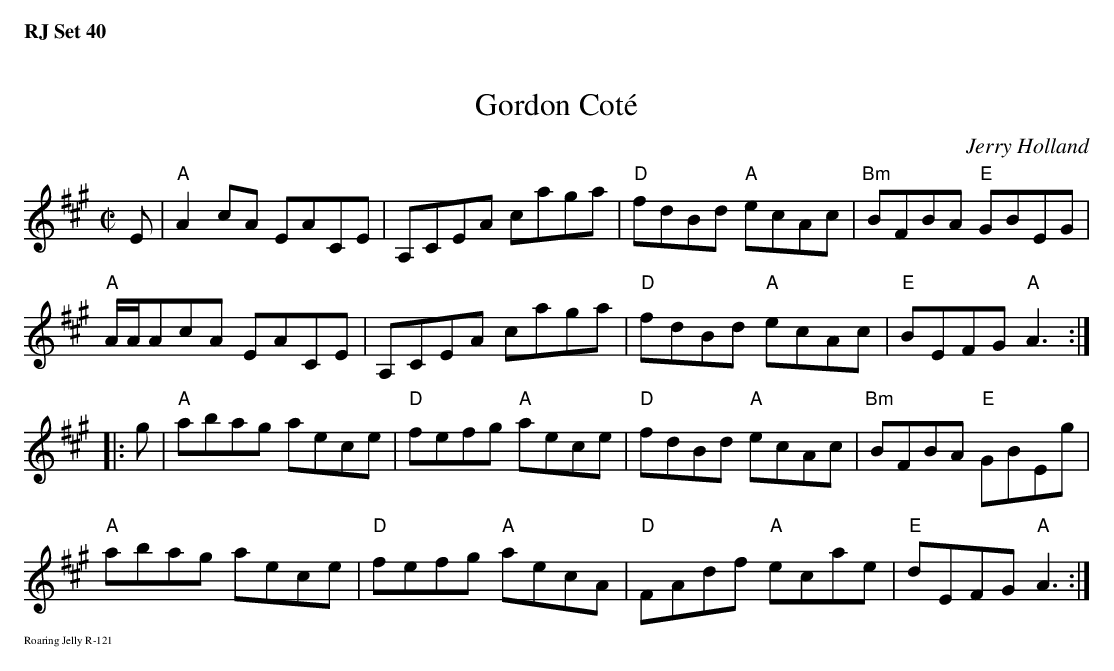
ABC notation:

X:1
T: Gordon Cot\'e
C: Jerry Holland
M: C|
K: A
E| "A"A2cA    EACE| A,CEA caga| "D"fdBd "A"ecAc| "Bm"BFBA "E"GBEG|
   "A"A/A/AcA EACE| A,CEA caga| "D"fdBd "A"ecAc| "E"BEFG "A"A3 :|
|:\
g| "A"abag aece| "D"fefg "A"aece| "D"fdBd "A"ecAc| "Bm"BFBA "E"GBEg|
   "A"abag aece| "D"fefg "A"aecA| "D"FAdf "A"ecae| "E"dEFG "A"A3 :|
